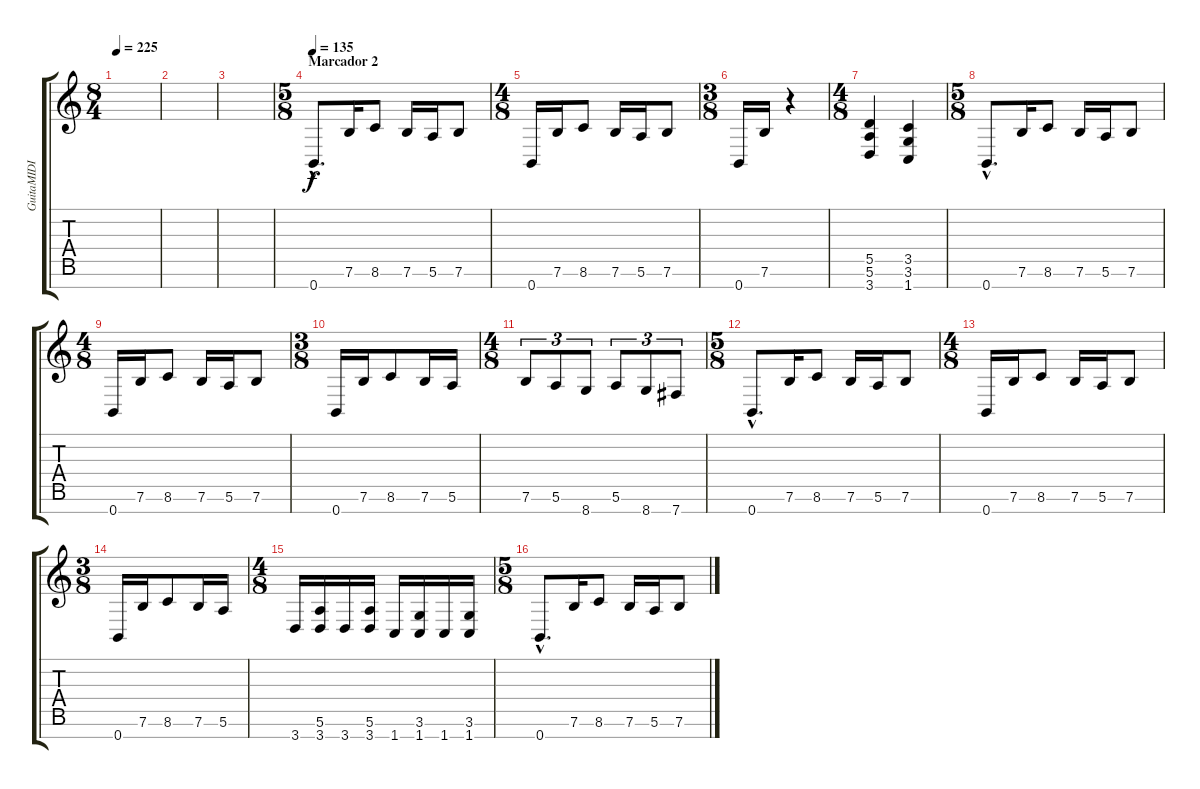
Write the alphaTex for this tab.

\track ("GuitaMIDI" "GuitaMIDI") {instrument distortionguitar}
\staff {score tabs}
\tuning (E4 B3 G3 D3 A2 E2 B1) {hide}
\ts (8 4)
\tempo 225
\clef g2
\ks c
|
|
|
\ts (5 8)
\section ("" "Marcador 2")
\tempo 135
0.7{hac}.8{d} 7.6.16 8.6.8 7.6.16 5.6.16 7.6.8 |
\ts (4 8)
0.7.16 7.6.16 8.6.8 7.6.16 5.6.16 7.6.8 |
\ts (3 8)
0.7.16 7.6.16 r.4 |
\ts (4 8)
(5.5 5.6 3.7).4 (3.5 3.6 1.7).4 |
\ts (5 8)
0.7{hac}.8{d} 7.6.16 8.6.8 7.6.16 5.6.16 7.6.8 |
\ts (4 8)
0.7.16 7.6.16 8.6.8 7.6.16 5.6.16 7.6.8 |
\ts (3 8)
0.7.16 7.6.16 8.6.8 7.6.16 5.6.16 |
\ts (4 8)
7.6.8{tu (3 2)} 5.6.8{tu (3 2)} 8.7.8{tu (3 2)} 5.6.8{tu (3 2)} 8.7.8{tu (3 2)} 7.7.8{tu (3 2)} |
\ts (5 8)
0.7{hac}.8{d} 7.6.16 8.6.8 7.6.16 5.6.16 7.6.8 |
\ts (4 8)
0.7.16 7.6.16 8.6.8 7.6.16 5.6.16 7.6.8 |
\ts (3 8)
0.7.16 7.6.16 8.6.8 7.6.16 5.6.16 |
\ts (4 8)
3.7.16 (5.6 3.7).16 3.7.16 (5.6 3.7).16 1.7.16 (3.6 1.7).16 1.7.16 (3.6 1.7).16 |
\ts (5 8)
0.7{hac}.8{d} 7.6.16 8.6.8 7.6.16 5.6.16 7.6.8
